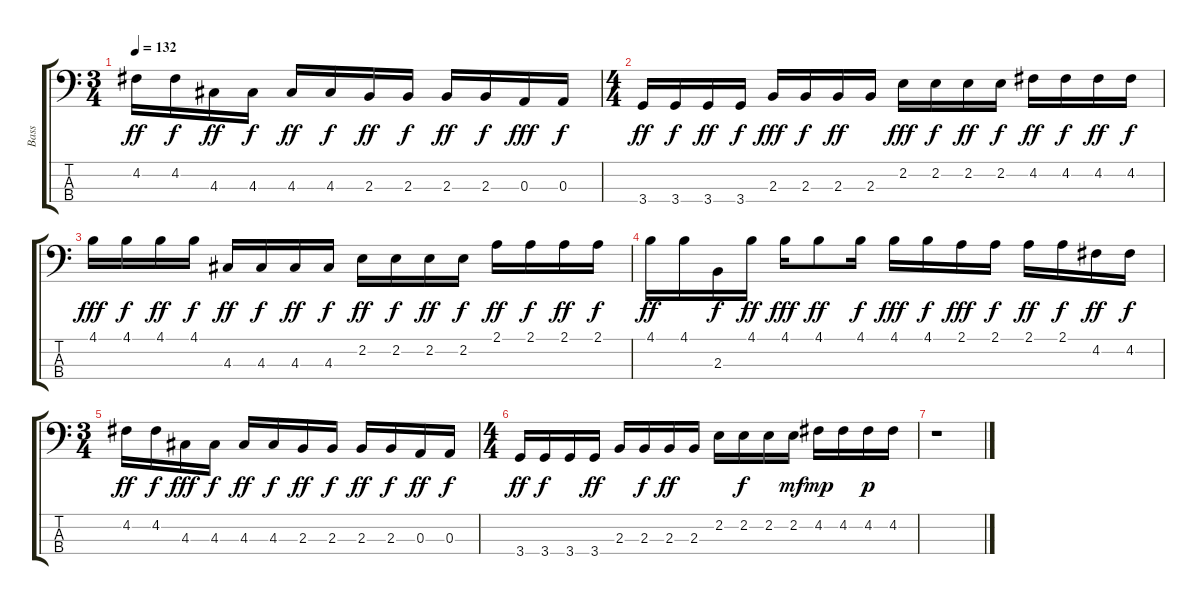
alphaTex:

\track ("Bass" "Bass") {instrument slapbass2}
\staff {score tabs}
\tuning (G2 D2 A1 E1) {hide}
\ts (3 4)
\tempo 132
\clef f4
\ks c
4.2.16{dy ff} 4.2.16{dy f} 4.3.16{dy ff} 4.3.16{dy f} 4.3.16{dy ff} 4.3.16{dy f} 2.3.16{dy ff} 2.3.16{dy f} 2.3.16{dy ff} 2.3.16{dy f} 0.3.16{dy fff} 0.3.16{dy f} |
\ts (4 4)
3.4.16{dy ff} 3.4.16{dy f} 3.4.16{dy ff} 3.4.16{dy f} 2.3.16{dy fff} 2.3.16{dy f} 2.3.16{dy ff} 2.3.16 2.2.16{dy fff} 2.2.16{dy f} 2.2.16{dy ff} 2.2.16{dy f} 4.2.16{dy ff} 4.2.16{dy f} 4.2.16{dy ff} 4.2.16{dy f} |
4.1.16{dy fff} 4.1.16{dy f} 4.1.16{dy ff} 4.1.16{dy f} 4.3.16{dy ff} 4.3.16{dy f} 4.3.16{dy ff} 4.3.16{dy f} 2.2.16{dy ff} 2.2.16{dy f} 2.2.16{dy ff} 2.2.16{dy f} 2.1.16{dy ff} 2.1.16{dy f} 2.1.16{dy ff} 2.1.16{dy f} |
4.1.16{dy ff} 4.1.16 2.3.16{dy f} 4.1.16{dy ff} 4.1.16{dy fff} 4.1.8{dy ff} 4.1.16{dy f} 4.1.16{dy fff} 4.1.16{dy f} 2.1.16{dy fff} 2.1.16{dy f} 2.1.16{dy ff} 2.1.16{dy f} 4.2.16{dy ff} 4.2.16{dy f} |
\ts (3 4)
4.2.16{dy ff} 4.2.16{dy f} 4.3.16{dy fff} 4.3.16{dy f} 4.3.16{dy ff} 4.3.16{dy f} 2.3.16{dy ff} 2.3.16{dy f} 2.3.16{dy ff} 2.3.16{dy f} 0.3.16{dy ff} 0.3.16{dy f} |
\ts (4 4)
3.4.16{dy ff} 3.4.16{dy f} 3.4.16 3.4.16{dy ff} 2.3.16 2.3.16{dy f} 2.3.16{dy ff} 2.3.16 2.2.16 2.2.16{dy f} 2.2.16 2.2.16{dy mf} 4.2.16{dy mp} 4.2.16 4.2.16{dy p} 4.2.16 |
r.1
